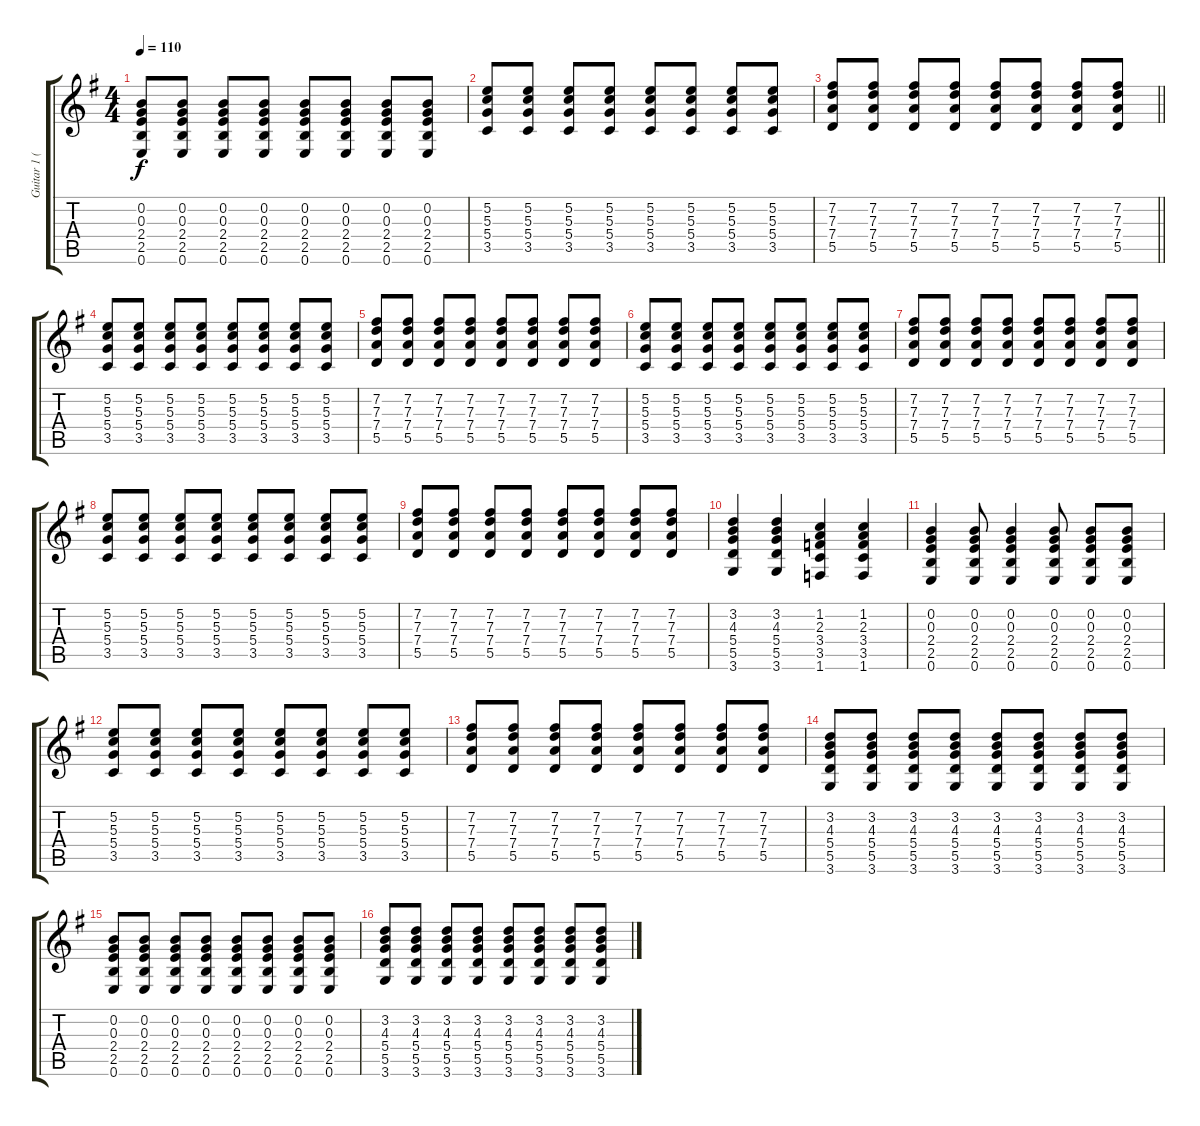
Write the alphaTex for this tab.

\track ("Guitar 1 (Billie Joe)" "Guitar 1 (") {instrument distortionguitar}
\staff {score tabs}
\tuning (E4 B3 G3 D3 A2 E2) {hide}
\ts (4 4)
\tempo 110
\clef g2
\ks g
(0.2 0.3 2.4 2.5 0.6).8{dy f} (0.2 0.3 2.4 2.5 0.6).8 (0.2 0.3 2.4 2.5 0.6).8 (0.2 0.3 2.4 2.5 0.6).8 (0.2 0.3 2.4 2.5 0.6).8 (0.2 0.3 2.4 2.5 0.6).8 (0.2 0.3 2.4 2.5 0.6).8 (0.2 0.3 2.4 2.5 0.6).8 |
(5.2 5.3 5.4 3.5).8 (5.2 5.3 5.4 3.5).8 (5.2 5.3 5.4 3.5).8 (5.2 5.3 5.4 3.5).8 (5.2 5.3 5.4 3.5).8 (5.2 5.3 5.4 3.5).8 (5.2 5.3 5.4 3.5).8 (5.2 5.3 5.4 3.5).8 |
\barLineRight lightlight
(7.2 7.3 7.4 5.5).8 (7.2 7.3 7.4 5.5).8 (7.2 7.3 7.4 5.5).8 (7.2 7.3 7.4 5.5).8 (7.2 7.3 7.4 5.5).8 (7.2 7.3 7.4 5.5).8 (7.2 7.3 7.4 5.5).8 (7.2 7.3 7.4 5.5).8 |
(5.2 5.3 5.4 3.5).8 (5.2 5.3 5.4 3.5).8 (5.2 5.3 5.4 3.5).8 (5.2 5.3 5.4 3.5).8 (5.2 5.3 5.4 3.5).8 (5.2 5.3 5.4 3.5).8 (5.2 5.3 5.4 3.5).8 (5.2 5.3 5.4 3.5).8 |
(7.2 7.3 7.4 5.5).8 (7.2 7.3 7.4 5.5).8 (7.2 7.3 7.4 5.5).8 (7.2 7.3 7.4 5.5).8 (7.2 7.3 7.4 5.5).8 (7.2 7.3 7.4 5.5).8 (7.2 7.3 7.4 5.5).8 (7.2 7.3 7.4 5.5).8 |
(5.2 5.3 5.4 3.5).8 (5.2 5.3 5.4 3.5).8 (5.2 5.3 5.4 3.5).8 (5.2 5.3 5.4 3.5).8 (5.2 5.3 5.4 3.5).8 (5.2 5.3 5.4 3.5).8 (5.2 5.3 5.4 3.5).8 (5.2 5.3 5.4 3.5).8 |
(7.2 7.3 7.4 5.5).8 (7.2 7.3 7.4 5.5).8 (7.2 7.3 7.4 5.5).8 (7.2 7.3 7.4 5.5).8 (7.2 7.3 7.4 5.5).8 (7.2 7.3 7.4 5.5).8 (7.2 7.3 7.4 5.5).8 (7.2 7.3 7.4 5.5).8 |
(5.2 5.3 5.4 3.5).8 (5.2 5.3 5.4 3.5).8 (5.2 5.3 5.4 3.5).8 (5.2 5.3 5.4 3.5).8 (5.2 5.3 5.4 3.5).8 (5.2 5.3 5.4 3.5).8 (5.2 5.3 5.4 3.5).8 (5.2 5.3 5.4 3.5).8 |
(7.2 7.3 7.4 5.5).8 (7.2 7.3 7.4 5.5).8 (7.2 7.3 7.4 5.5).8 (7.2 7.3 7.4 5.5).8 (7.2 7.3 7.4 5.5).8 (7.2 7.3 7.4 5.5).8 (7.2 7.3 7.4 5.5).8 (7.2 7.3 7.4 5.5).8 |
(3.2 4.3 5.4 5.5 3.6).4 (3.2 4.3 5.4 5.5 3.6).4 (1.2 2.3 3.4 3.5 1.6).4 (1.2 2.3 3.4 3.5 1.6).4 |
(0.2 0.3 2.4 2.5 0.6).4 (0.2 0.3 2.4 2.5 0.6).8 (0.2 0.3 2.4 2.5 0.6).4 (0.2 0.3 2.4 2.5 0.6).8 (0.2 0.3 2.4 2.5 0.6).8 (0.2 0.3 2.4 2.5 0.6).8 |
(5.2 5.3 5.4 3.5).8 (5.2 5.3 5.4 3.5).8 (5.2 5.3 5.4 3.5).8 (5.2 5.3 5.4 3.5).8 (5.2 5.3 5.4 3.5).8 (5.2 5.3 5.4 3.5).8 (5.2 5.3 5.4 3.5).8 (5.2 5.3 5.4 3.5).8 |
(7.2 7.3 7.4 5.5).8 (7.2 7.3 7.4 5.5).8 (7.2 7.3 7.4 5.5).8 (7.2 7.3 7.4 5.5).8 (7.2 7.3 7.4 5.5).8 (7.2 7.3 7.4 5.5).8 (7.2 7.3 7.4 5.5).8 (7.2 7.3 7.4 5.5).8 |
(3.2 4.3 5.4 5.5 3.6).8 (3.2 4.3 5.4 5.5 3.6).8 (3.2 4.3 5.4 5.5 3.6).8 (3.2 4.3 5.4 5.5 3.6).8 (3.2 4.3 5.4 5.5 3.6).8 (3.2 4.3 5.4 5.5 3.6).8 (3.2 4.3 5.4 5.5 3.6).8 (3.2 4.3 5.4 5.5 3.6).8 |
(0.2 0.3 2.4 2.5 0.6).8 (0.2 0.3 2.4 2.5 0.6).8 (0.2 0.3 2.4 2.5 0.6).8 (0.2 0.3 2.4 2.5 0.6).8 (0.2 0.3 2.4 2.5 0.6).8 (0.2 0.3 2.4 2.5 0.6).8 (0.2 0.3 2.4 2.5 0.6).8 (0.2 0.3 2.4 2.5 0.6).8 |
(3.2 4.3 5.4 5.5 3.6).8 (3.2 4.3 5.4 5.5 3.6).8 (3.2 4.3 5.4 5.5 3.6).8 (3.2 4.3 5.4 5.5 3.6).8 (3.2 4.3 5.4 5.5 3.6).8 (3.2 4.3 5.4 5.5 3.6).8 (3.2 4.3 5.4 5.5 3.6).8 (3.2 4.3 5.4 5.5 3.6).8
